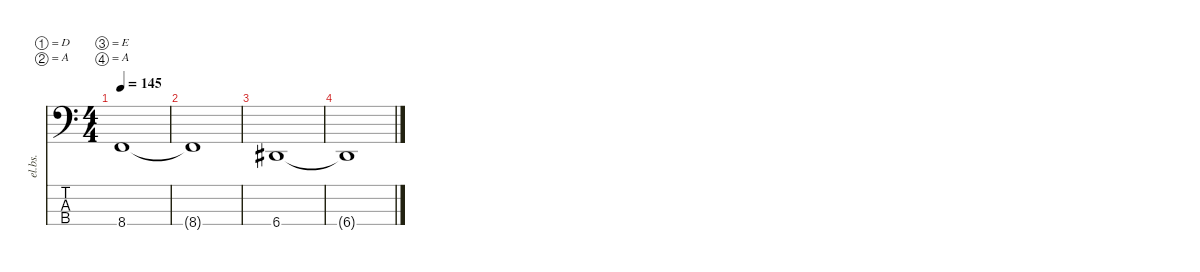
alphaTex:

\defaultSystemsLayout 4
\hideDynamics
\bracketExtendMode nobrackets
\track ("Electric Bass - Michal" "el.bs.") {instrument electricbasspick}
\staff {score tabs}
\tuning (D2 A1 E1 A0)
\ts (4 4)
\tempo 145
\clef f4
\ks c
8.4.1{dy ff beam Up} |
8.4{t}.1{beam Up} |
6.4{acc #}.1{beam Up} |
6.4{t acc #}.1{beam Up}
